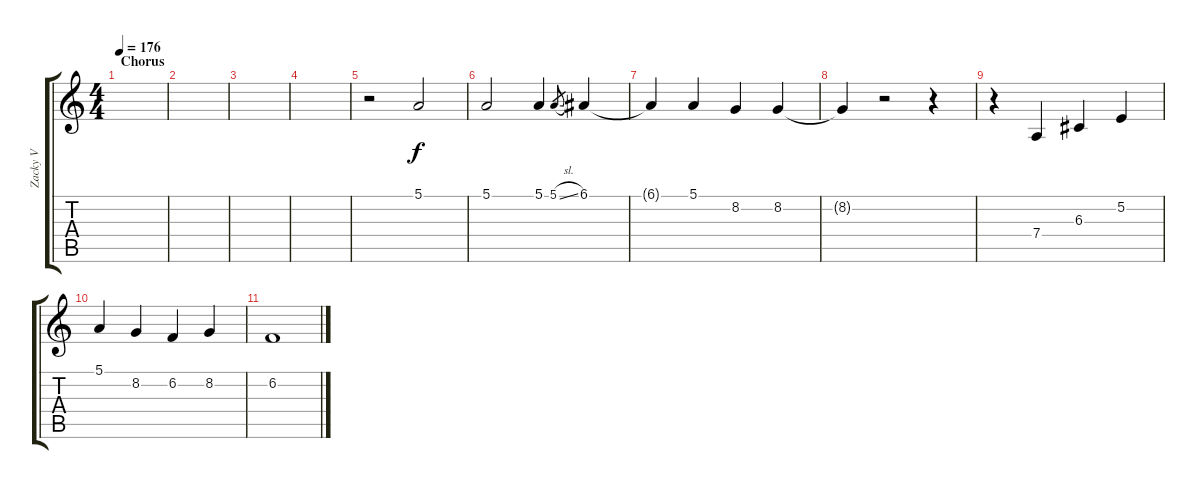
\track ("   Zacky Vengeance - Vocals" "   Zacky V") {instrument sopranosax}
\staff {score tabs}
\tuning (E4 B3 G3 D3 A2 D2) {hide}
\ts (4 4)
\section ("" "Chorus")
\tempo 176
\clef g2
\ks c
|
|
|
|
r.2 5.1.2 |
5.1.2 5.1.4 5.1{sl}.8{gr} 6.1.4 |
6.1{t}.4 5.1.4 8.2.4 8.2.4 |
8.2{t}.4 r.2 r.4 |
r.4 7.4.4 6.3.4 5.2.4 |
5.1.4 8.2.4 6.2.4 8.2.4 |
6.2.1
